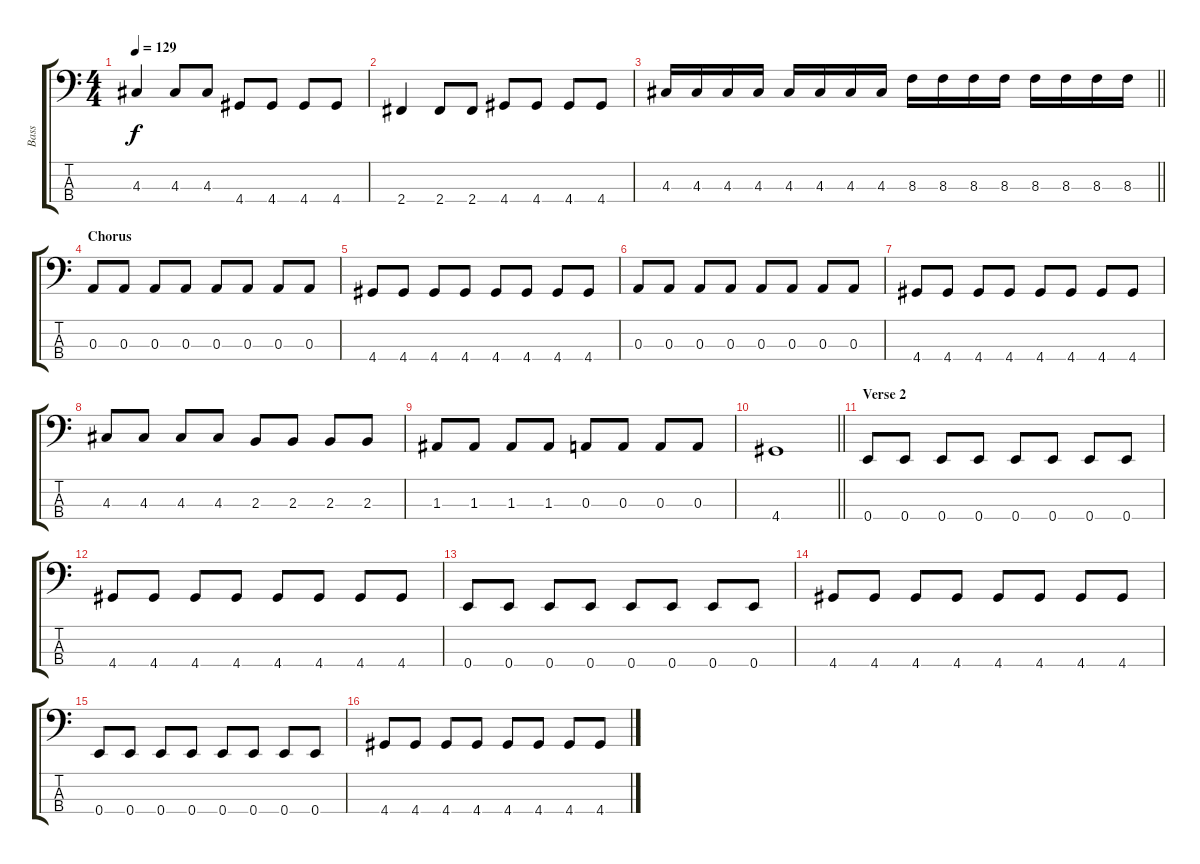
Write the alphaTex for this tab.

\track ("Bass" "Bass") {instrument electricbassfinger}
\staff {score tabs}
\tuning (G2 D2 A1 E1) {hide}
\ts (4 4)
\tempo 129
\clef f4
\ks c
4.3.4{dy f} 4.3.8 4.3.8 4.4.8 4.4.8 4.4.8 4.4.8 |
2.4.4 2.4.8 2.4.8 4.4.8 4.4.8 4.4.8 4.4.8 |
\barLineRight lightlight
4.3.16 4.3.16 4.3.16 4.3.16 4.3.16 4.3.16 4.3.16 4.3.16 8.3.16 8.3.16 8.3.16 8.3.16 8.3.16 8.3.16 8.3.16 8.3.16 |
\section ("" "Chorus")
0.3.8 0.3.8 0.3.8 0.3.8 0.3.8 0.3.8 0.3.8 0.3.8 |
4.4.8 4.4.8 4.4.8 4.4.8 4.4.8 4.4.8 4.4.8 4.4.8 |
0.3.8 0.3.8 0.3.8 0.3.8 0.3.8 0.3.8 0.3.8 0.3.8 |
4.4.8 4.4.8 4.4.8 4.4.8 4.4.8 4.4.8 4.4.8 4.4.8 |
4.3.8 4.3.8 4.3.8 4.3.8 2.3.8 2.3.8 2.3.8 2.3.8 |
1.3.8 1.3.8 1.3.8 1.3.8 0.3.8 0.3.8 0.3.8 0.3.8 |
\barLineRight lightlight
4.4.1 |
\section ("" "Verse 2")
0.4.8 0.4.8 0.4.8 0.4.8 0.4.8 0.4.8 0.4.8 0.4.8 |
4.4.8 4.4.8 4.4.8 4.4.8 4.4.8 4.4.8 4.4.8 4.4.8 |
0.4.8 0.4.8 0.4.8 0.4.8 0.4.8 0.4.8 0.4.8 0.4.8 |
4.4.8 4.4.8 4.4.8 4.4.8 4.4.8 4.4.8 4.4.8 4.4.8 |
0.4.8 0.4.8 0.4.8 0.4.8 0.4.8 0.4.8 0.4.8 0.4.8 |
4.4.8 4.4.8 4.4.8 4.4.8 4.4.8 4.4.8 4.4.8 4.4.8
